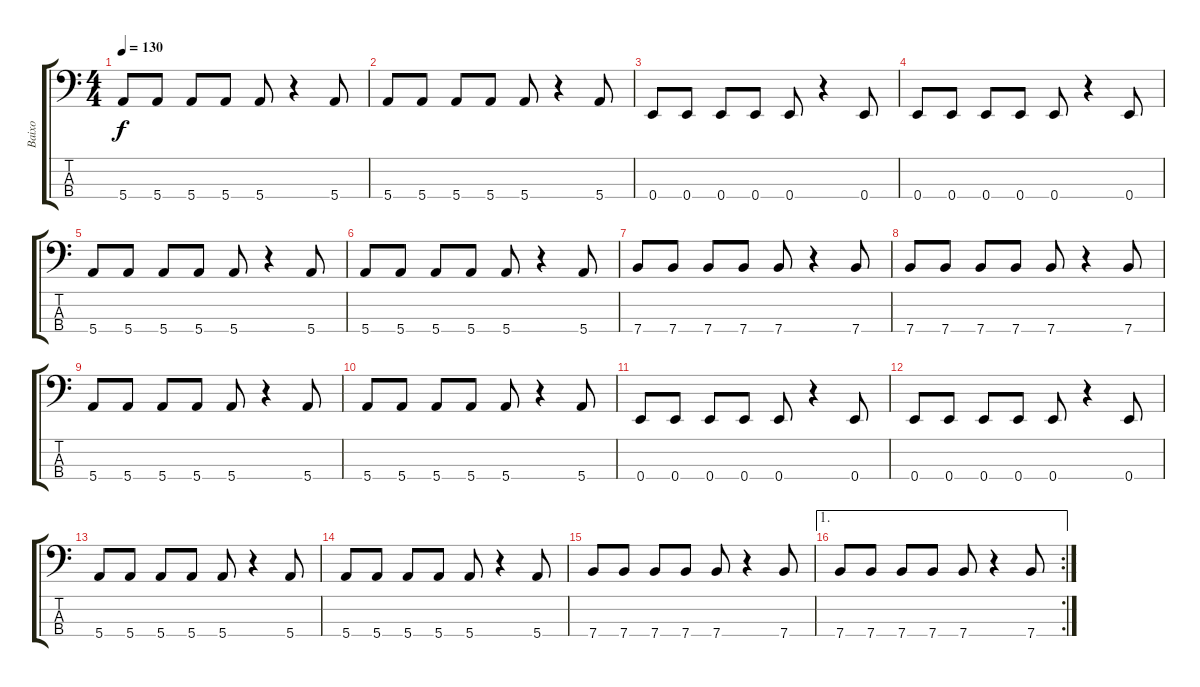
\track ("Baixo" "Baixo") {instrument acousticbass}
\staff {score tabs}
\tuning (G2 D2 A1 E1) {hide}
\ts (4 4)
\tempo 130
\clef f4
\ks c
5.4.8{dy f} 5.4.8 5.4.8 5.4.8 5.4.8 r.4 5.4.8 |
5.4.8 5.4.8 5.4.8 5.4.8 5.4.8 r.4 5.4.8 |
0.4.8 0.4.8 0.4.8 0.4.8 0.4.8 r.4 0.4.8 |
0.4.8 0.4.8 0.4.8 0.4.8 0.4.8 r.4 0.4.8 |
5.4.8 5.4.8 5.4.8 5.4.8 5.4.8 r.4 5.4.8 |
5.4.8 5.4.8 5.4.8 5.4.8 5.4.8 r.4 5.4.8 |
7.4.8 7.4.8 7.4.8 7.4.8 7.4.8 r.4 7.4.8 |
7.4.8 7.4.8 7.4.8 7.4.8 7.4.8 r.4 7.4.8 |
5.4.8 5.4.8 5.4.8 5.4.8 5.4.8 r.4 5.4.8 |
5.4.8 5.4.8 5.4.8 5.4.8 5.4.8 r.4 5.4.8 |
0.4.8 0.4.8 0.4.8 0.4.8 0.4.8 r.4 0.4.8 |
0.4.8 0.4.8 0.4.8 0.4.8 0.4.8 r.4 0.4.8 |
5.4.8 5.4.8 5.4.8 5.4.8 5.4.8 r.4 5.4.8 |
5.4.8 5.4.8 5.4.8 5.4.8 5.4.8 r.4 5.4.8 |
7.4.8 7.4.8 7.4.8 7.4.8 7.4.8 r.4 7.4.8 |
\ae 1
\rc 2
7.4.8 7.4.8 7.4.8 7.4.8 7.4.8 r.4 7.4.8
